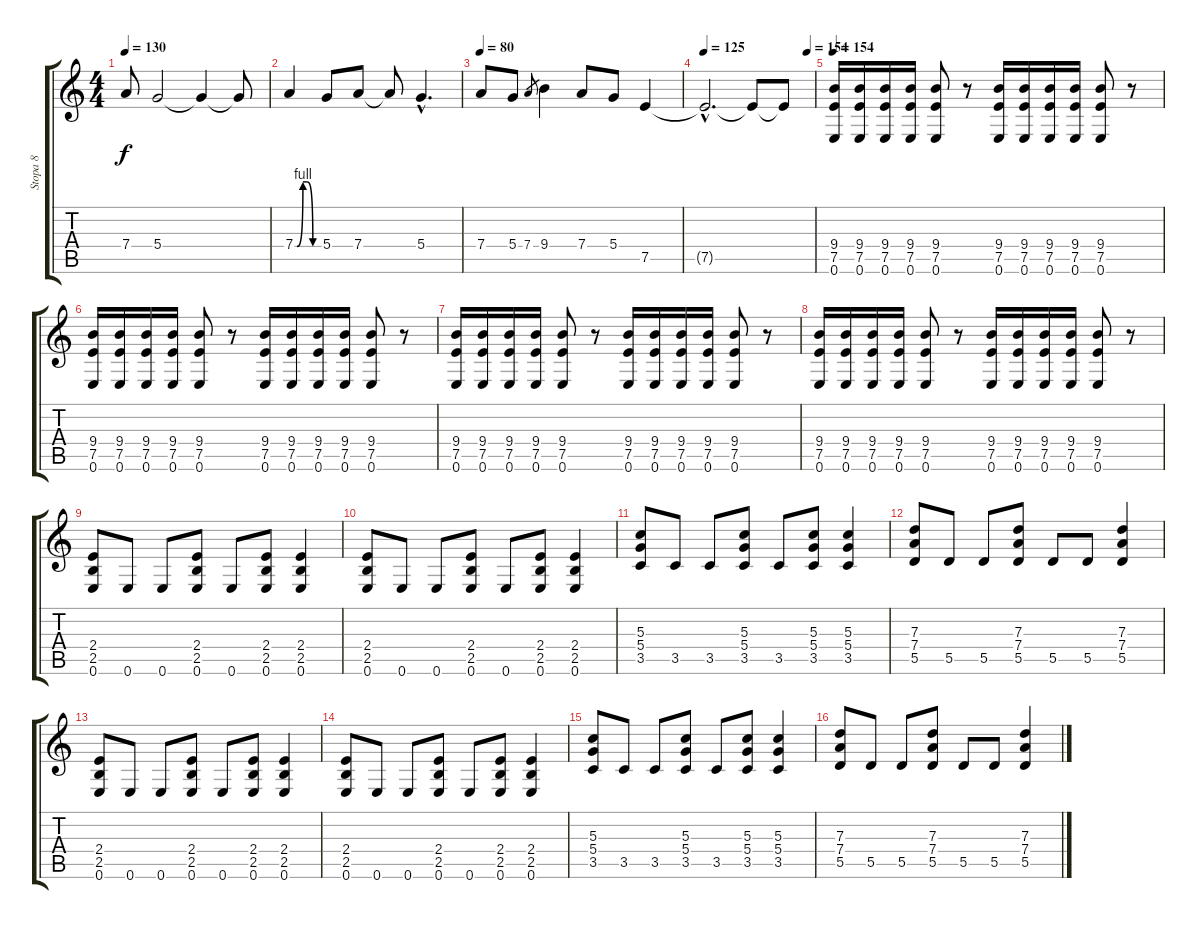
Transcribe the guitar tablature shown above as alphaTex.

\track ("Stopa 8" "Stopa 8") {instrument overdrivenguitar}
\staff {score tabs}
\tuning (E4 B3 G3 D3 A2 E2) {hide}
\ts (4 4)
\tempo 130
\clef g2
\ks c
7.4.8{dy f} 5.4.2 5.4{t}.4 5.4{t}.8 |
7.4{be (custom 0 0 5 0 20 4 30 4 45 0 60 0)}.4 5.4.8 7.4.8 7.4{t}.8 5.4{hac}.4{d} |
\tempo 80
7.4.8 5.4.8 7.4.8{gr} 9.4.4 7.4.8 5.4.8 7.5.4 |
\tempo 125
\tempo (154 0.9375)
7.5{hac t}.2{d} 7.5{t}.8 7.5{t}.8 |
\tempo 154
(9.4 7.5 0.6).16{volume 14} (9.4 7.5 0.6).16 (9.4 7.5 0.6).16 (9.4 7.5 0.6).16 (9.4 7.5 0.6).8 r.8 (9.4 7.5 0.6).16 (9.4 7.5 0.6).16 (9.4 7.5 0.6).16 (9.4 7.5 0.6).16 (9.4 7.5 0.6).8 r.8 |
(9.4 7.5 0.6).16 (9.4 7.5 0.6).16 (9.4 7.5 0.6).16 (9.4 7.5 0.6).16 (9.4 7.5 0.6).8 r.8 (9.4 7.5 0.6).16 (9.4 7.5 0.6).16 (9.4 7.5 0.6).16 (9.4 7.5 0.6).16 (9.4 7.5 0.6).8 r.8 |
(9.4 7.5 0.6).16 (9.4 7.5 0.6).16 (9.4 7.5 0.6).16 (9.4 7.5 0.6).16 (9.4 7.5 0.6).8 r.8 (9.4 7.5 0.6).16 (9.4 7.5 0.6).16 (9.4 7.5 0.6).16 (9.4 7.5 0.6).16 (9.4 7.5 0.6).8 r.8 |
(9.4 7.5 0.6).16 (9.4 7.5 0.6).16 (9.4 7.5 0.6).16 (9.4 7.5 0.6).16 (9.4 7.5 0.6).8 r.8 (9.4 7.5 0.6).16 (9.4 7.5 0.6).16 (9.4 7.5 0.6).16 (9.4 7.5 0.6).16 (9.4 7.5 0.6).8 r.8 |
(2.4 2.5 0.6).8 0.6.8 0.6.8 (2.4 2.5 0.6).8 0.6.8 (2.4 2.5 0.6).8 (2.4 2.5 0.6).4 |
(2.4 2.5 0.6).8 0.6.8 0.6.8 (2.4 2.5 0.6).8 0.6.8 (2.4 2.5 0.6).8 (2.4 2.5 0.6).4 |
(5.3 5.4 3.5).8 3.5.8 3.5.8 (5.3 5.4 3.5).8 3.5.8 (5.3 5.4 3.5).8 (5.3 5.4 3.5).4 |
(7.3 7.4 5.5).8 5.5.8 5.5.8 (7.3 7.4 5.5).8 5.5.8 5.5.8 (7.3 7.4 5.5).4 |
(2.4 2.5 0.6).8 0.6.8 0.6.8 (2.4 2.5 0.6).8 0.6.8 (2.4 2.5 0.6).8 (2.4 2.5 0.6).4 |
(2.4 2.5 0.6).8 0.6.8 0.6.8 (2.4 2.5 0.6).8 0.6.8 (2.4 2.5 0.6).8 (2.4 2.5 0.6).4 |
(5.3 5.4 3.5).8 3.5.8 3.5.8 (5.3 5.4 3.5).8 3.5.8 (5.3 5.4 3.5).8 (5.3 5.4 3.5).4 |
(7.3 7.4 5.5).8 5.5.8 5.5.8 (7.3 7.4 5.5).8 5.5.8 5.5.8 (7.3 7.4 5.5).4
